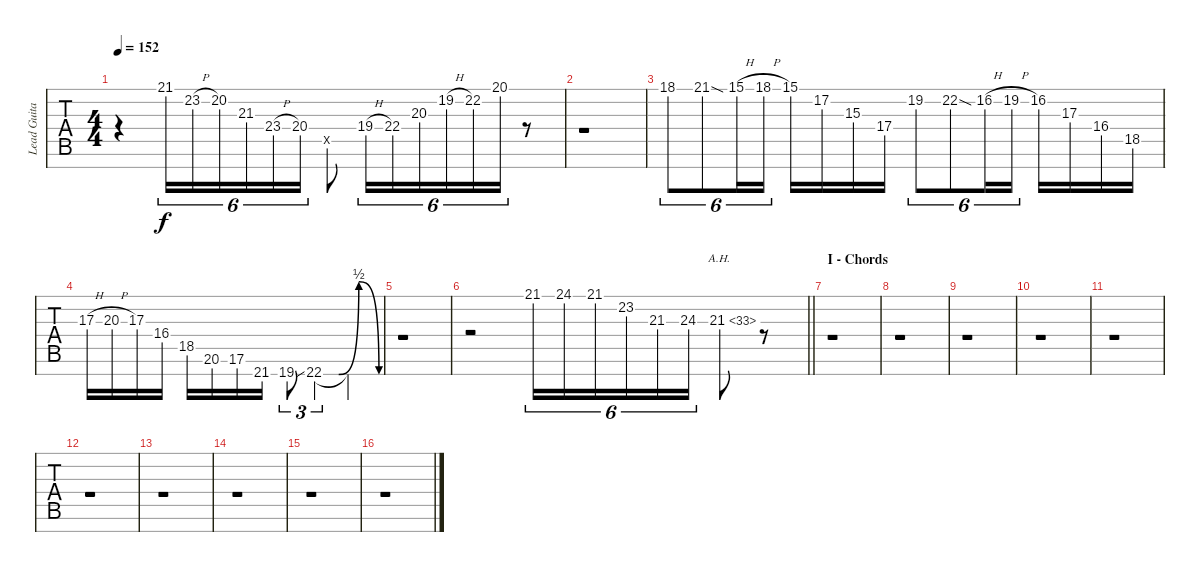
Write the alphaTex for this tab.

\track ("Lead Guitar 2 Overdub" "Lead Guita") {instrument distortionguitar}
\staff {tabs}
\tuning (E4 B3 G3 D3 A2 E2 A1) {hide}
\ts (4 4)
\tempo 152
\clef f4
\ks aminor
r.4{dy f} 21.1.16{tu (6 4)} 23.2{h}.16{tu (6 4)} 20.2.16{tu (6 4)} 21.3.16{tu (6 4)} 23.4{h}.16{tu (6 4)} 20.4.16{tu (6 4)} 0.5{x}.8 19.4{h}.16{tu (6 4)} 22.4.16{tu (6 4)} 20.3.16{tu (6 4)} 19.2{h}.16{tu (6 4)} 22.2.16{tu (6 4)} 20.1.16{tu (6 4)} r.8 |
r.1 |
18.1.8{tu (6 4)} 21.1{sod}.8{tu (6 4)} 15.1{h}.16{tu (6 4)} 18.1{h}.16{tu (6 4)} 15.1.16 17.2.16 15.3.16 17.4.16 19.2.8{tu (6 4)} 22.2{sod}.8{tu (6 4)} 16.2{h}.16{tu (6 4)} 19.2{h}.16{tu (6 4)} 16.2.16 17.3.16 16.4.16 18.5.16 |
17.3{h}.16 20.3{h}.16 17.3.16 16.4.16 18.5.16 20.6.16 17.6.16 21.7.16 19.7{ss}.8{tu (3 2)} 22.7{be (custom 0 0 15 0 35 2 55 0 60 0)}.4{tu (3 2)} 22.7{t}.4 |
r.1 |
\barLineRight lightlight
r.2 21.1.16{tu (6 4)} 24.1.16{tu (6 4)} 21.1.16{tu (6 4)} 23.2.16{tu (6 4)} 21.3.16{tu (6 4)} 24.3.16{tu (6 4)} 21.3{ah 12}.8 r.8 |
\section ("" "I - Chords")
r.1 |
r.1 |
r.1 |
r.1 |
r.1 |
r.1 |
r.1 |
r.1 |
r.1 |
r.1
